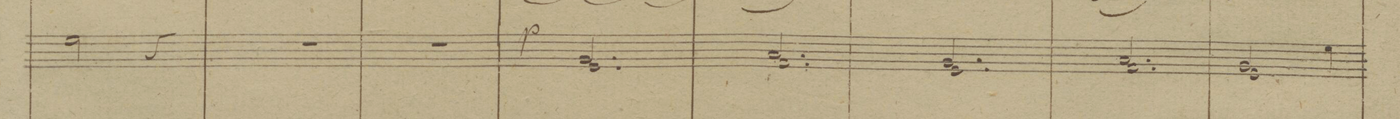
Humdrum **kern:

**kern	**dynam
*I"Viole	*
*clefC3	*
*k[b-]	*
*M3/4	*
2f\	.
4r	.
=49	=49
2.r	.
=50	=50
2.r	.
=51	=51
2.A 2.F/	p
=52	=52
2.B- 2.G/	.
=53	=53
2.A 2.F/	.
=54	=54
2.B- 2.G/	.
=55	=55
2A 2F/	.
4f\	.
=56	=56
*-	*-
